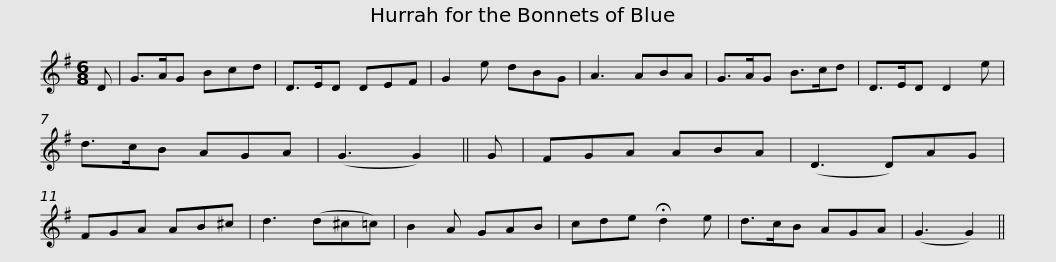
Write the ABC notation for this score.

X:1
L:1/8
M:6/8
I:linebreak $
K:G
V:1 treble
V:1
 D | G>AG Bcd | D>ED DEF | G2 e dBG | A3 ABA | %5
 G>AG B>cd | D>ED D2 e | d>cB AGA |$ (G3 G2) || G | %10
 FGA ABA | (D3 D)AG | FGA AB^c | d3 (d^c=c) | B2 A GAB | %15
 cde !fermata!d2 e | d>cB AGA |$ (G3 G2) || %18
